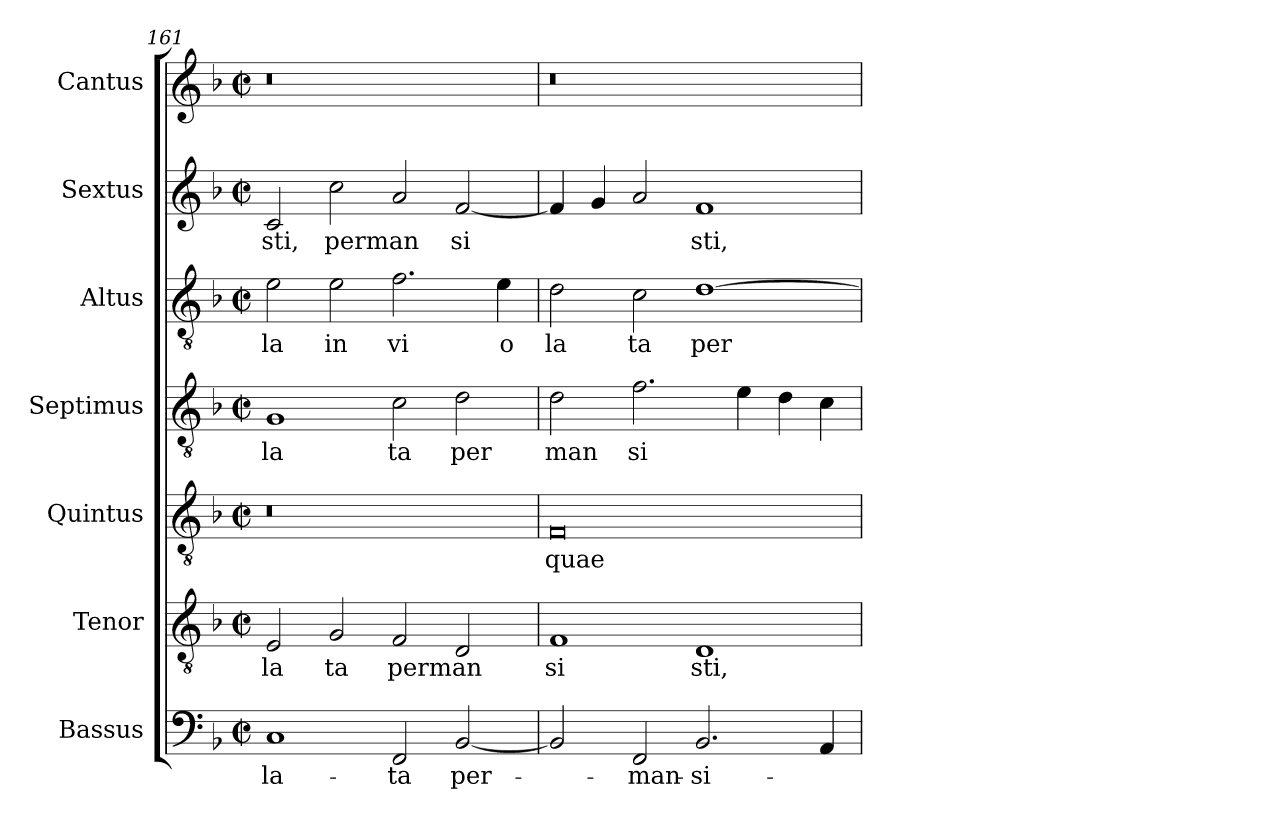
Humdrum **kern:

**kern	**text	**kern	**text	**kern	**text	**kern	**text	**kern	**text	**kern	**text	**kern
*part7	*part7	*part6	*part6	*part5	*part5	*part4	*part4	*part3	*part3	*part2	*part2	*part1
*staff7	*staff7	*staff6	*staff6	*staff5	*staff5	*staff4	*staff4	*staff3	*staff3	*staff2	*staff2	*staff1
*I"Bassus	*	*I"Tenor	*	*I"Quintus	*	*I"Septimus	*	*I"Altus	*	*I"Sextus	*	*I"Cantus
*clefF4	*	*clefGv2	*	*clefGv2	*	*clefGv2	*	*clefGv2	*	*clefG2	*	*clefG2
*k[b-]	*	*k[b-]	*	*k[b-]	*	*k[b-]	*	*k[b-]	*	*k[b-]	*	*k[b-]
*F:	*	*F:	*	*F:	*	*F:	*	*F:	*	*F:	*	*F:
*M2/2	*	*M2/2	*	*M2/2	*	*M2/2	*	*M2/2	*	*M2/2	*	*M2/2
*met(c|)	*	*met(c|)	*	*met(c|)	*	*met(c|)	*	*met(c|)	*	*met(c|)	*	*met(c|)
=161	=161	=161	=161	=161	=161	=161	=161	=161	=161	=161	=161	=161
!	!LO:LY:b:cj	!	!LO:LY:b:cj	!	!	!	!LO:LY:b:cj	!	!LO:LY:b:cj	!	!LO:LY:b:cj	!
1C	-la-	2E/	la	0r	.	1G	la	2e\	la	2c/	sti,	0r
!	!	!	!LO:LY:b:cj	!	!	!	!	!	!LO:LY:b:cj	!	!LO:LY:b	!
.	.	2G/	ta	.	.	.	.	2e\	in	2cc\	perman	.
!	!LO:LY:b:cj	!	!LO:LY:b	!	!	!	!LO:LY:b:cj	!	!LO:LY:b:cj	!	!	!
2FF/	-ta	2F/	perman	.	.	2c\	ta	2.f\	vi	2a/	.	.
!	!LO:LY:b	!	!	!	!	!	!LO:LY:b:cj	!	!	!	!LO:LY:b:cj	!
[<2BB-/	per-	2D/	.	.	.	2d\	per	.	.	[<2f/	si	.
!	!	!	!	!	!	!	!	!	!LO:LY:b:cj	!	!	!
.	.	.	.	.	.	.	.	4e\	o	.	.	.
=162	=162	=162	=162	=162	=162	=162	=162	=162	=162	=162	=162	=162
!	!	!	!LO:LY:b:cj	!	!LO:LY:b:cj	!	!LO:LY:b:cj	!	!LO:LY:b:cj	!	!	!
2BB-/]	.	1F	si	0F	quae	2d\	man	2d\	la	4f/]	.	0r
.	.	.	.	.	.	.	.	.	.	4g/	.	.
!	!LO:LY:b:cj	!	!	!	!	!	!LO:LY:b:cj	!	!LO:LY:b:cj	!	!	!
2FF/	-man-	.	.	.	.	2.f\	si	2c\	ta	2a/	.	.
!	!LO:LY:b:cj	!	!LO:LY:b:cj	!	!	!	!	!	!LO:LY:b:cj	!	!LO:LY:b:cj	!
2.BB-/	-si-	1D	sti,	.	.	.	.	[>1d	per	1f	sti,	.
.	.	.	.	.	.	4e\	.	.	.	.	.	.
.	.	.	.	.	.	4d\	.	.	.	.	.	.
4AA/	.	.	.	.	.	4c\	.	.	.	.	.	.
=	=	=	=	=	=	=	=	=	=	=	=	=
*-	*-	*-	*-	*-	*-	*-	*-	*-	*-	*-	*-	*-
